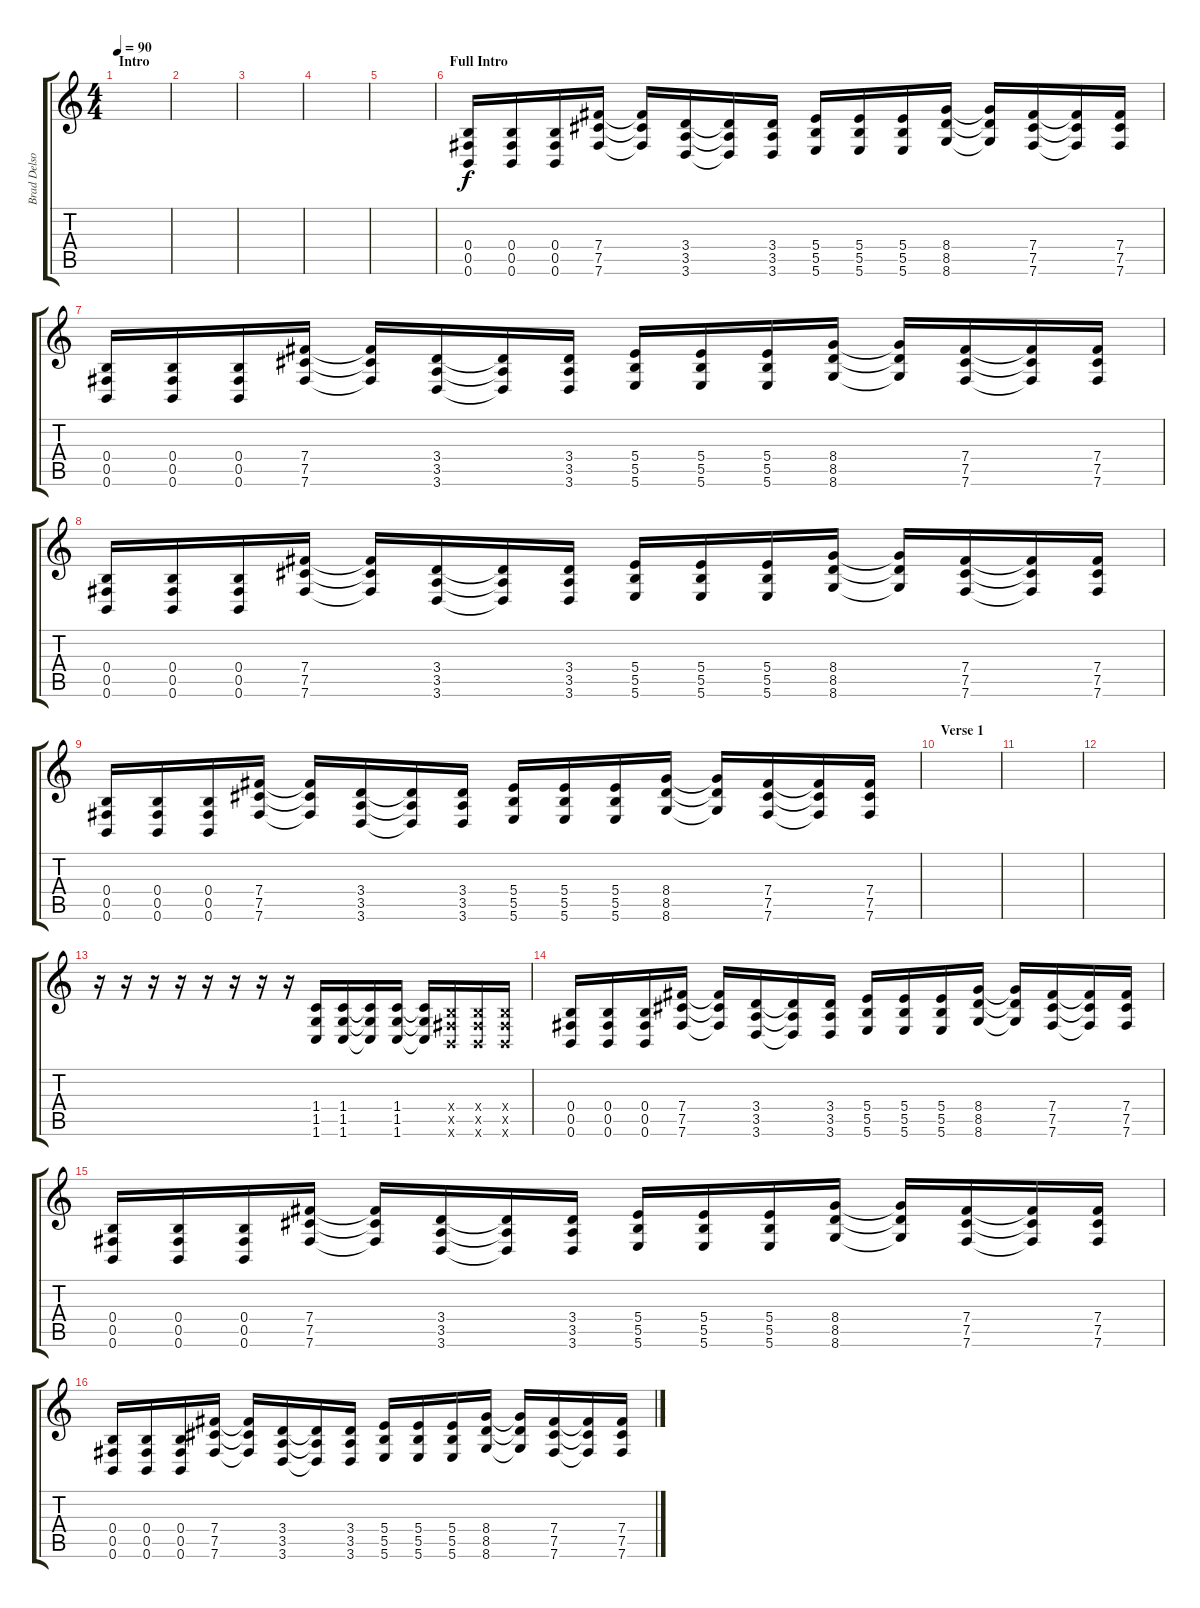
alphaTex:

\track ("Brad Delson (Guitar Effects)" "Brad Delso") {instrument distortionguitar}
\staff {score tabs}
\tuning (Db4 Ab3 E3 B2 Gb2 B1) {hide}
\ts (4 4)
\section ("" "Intro")
\tempo 90
\clef g2
\ks c
|
|
|
|
|
\section ("" "Full Intro")
(0.4 0.5 0.6).16 (0.4 0.5 0.6).16 (0.4 0.5 0.6).16 (7.4 7.5 7.6).16 (7.4{t} 7.5{t} 7.6{t}).16 (3.4 3.5 3.6).16 (3.4{t} 3.5{t} 3.6{t}).16 (3.4 3.5 3.6).16 (5.4 5.5 5.6).16 (5.4 5.5 5.6).16 (5.4 5.5 5.6).16 (8.4 8.5 8.6).16 (8.4{t} 8.5{t} 8.6{t}).16 (7.4 7.5 7.6).16 (7.4{t} 7.5{t} 7.6{t}).16 (7.4 7.5 7.6).16 |
(0.4 0.5 0.6).16 (0.4 0.5 0.6).16 (0.4 0.5 0.6).16 (7.4 7.5 7.6).16 (7.4{t} 7.5{t} 7.6{t}).16 (3.4 3.5 3.6).16 (3.4{t} 3.5{t} 3.6{t}).16 (3.4 3.5 3.6).16 (5.4 5.5 5.6).16 (5.4 5.5 5.6).16 (5.4 5.5 5.6).16 (8.4 8.5 8.6).16 (8.4{t} 8.5{t} 8.6{t}).16 (7.4 7.5 7.6).16 (7.4{t} 7.5{t} 7.6{t}).16 (7.4 7.5 7.6).16 |
(0.4 0.5 0.6).16 (0.4 0.5 0.6).16 (0.4 0.5 0.6).16 (7.4 7.5 7.6).16 (7.4{t} 7.5{t} 7.6{t}).16 (3.4 3.5 3.6).16 (3.4{t} 3.5{t} 3.6{t}).16 (3.4 3.5 3.6).16 (5.4 5.5 5.6).16 (5.4 5.5 5.6).16 (5.4 5.5 5.6).16 (8.4 8.5 8.6).16 (8.4{t} 8.5{t} 8.6{t}).16 (7.4 7.5 7.6).16 (7.4{t} 7.5{t} 7.6{t}).16 (7.4 7.5 7.6).16 |
(0.4 0.5 0.6).16 (0.4 0.5 0.6).16 (0.4 0.5 0.6).16 (7.4 7.5 7.6).16 (7.4{t} 7.5{t} 7.6{t}).16 (3.4 3.5 3.6).16 (3.4{t} 3.5{t} 3.6{t}).16 (3.4 3.5 3.6).16 (5.4 5.5 5.6).16 (5.4 5.5 5.6).16 (5.4 5.5 5.6).16 (8.4 8.5 8.6).16 (8.4{t} 8.5{t} 8.6{t}).16 (7.4 7.5 7.6).16 (7.4{t} 7.5{t} 7.6{t}).16 (7.4 7.5 7.6).16 |
\section ("" "Verse 1")
|
|
|
r.16 r.16 r.16 r.16 r.16 r.16 r.16 r.16 (1.4 1.5 1.6).16 (1.4 1.5 1.6).16 (1.4{t} 1.5{t} 1.6{t}).16 (1.4 1.5 1.6).16 (1.4{t} 1.5{t} 1.6{t}).16 (0.4{x} 0.5{x} 0.6{x}).16 (0.4{x} 0.5{x} 0.6{x}).16 (0.4{x} 0.5{x} 0.6{x}).16 |
(0.4 0.5 0.6).16 (0.4 0.5 0.6).16 (0.4 0.5 0.6).16 (7.4 7.5 7.6).16 (7.4{t} 7.5{t} 7.6{t}).16 (3.4 3.5 3.6).16 (3.4{t} 3.5{t} 3.6{t}).16 (3.4 3.5 3.6).16 (5.4 5.5 5.6).16 (5.4 5.5 5.6).16 (5.4 5.5 5.6).16 (8.4 8.5 8.6).16 (8.4{t} 8.5{t} 8.6{t}).16 (7.4 7.5 7.6).16 (7.4{t} 7.5{t} 7.6{t}).16 (7.4 7.5 7.6).16 |
(0.4 0.5 0.6).16 (0.4 0.5 0.6).16 (0.4 0.5 0.6).16 (7.4 7.5 7.6).16 (7.4{t} 7.5{t} 7.6{t}).16 (3.4 3.5 3.6).16 (3.4{t} 3.5{t} 3.6{t}).16 (3.4 3.5 3.6).16 (5.4 5.5 5.6).16 (5.4 5.5 5.6).16 (5.4 5.5 5.6).16 (8.4 8.5 8.6).16 (8.4{t} 8.5{t} 8.6{t}).16 (7.4 7.5 7.6).16 (7.4{t} 7.5{t} 7.6{t}).16 (7.4 7.5 7.6).16 |
(0.4 0.5 0.6).16 (0.4 0.5 0.6).16 (0.4 0.5 0.6).16 (7.4 7.5 7.6).16 (7.4{t} 7.5{t} 7.6{t}).16 (3.4 3.5 3.6).16 (3.4{t} 3.5{t} 3.6{t}).16 (3.4 3.5 3.6).16 (5.4 5.5 5.6).16 (5.4 5.5 5.6).16 (5.4 5.5 5.6).16 (8.4 8.5 8.6).16 (8.4{t} 8.5{t} 8.6{t}).16 (7.4 7.5 7.6).16 (7.4{t} 7.5{t} 7.6{t}).16 (7.4 7.5 7.6).16
